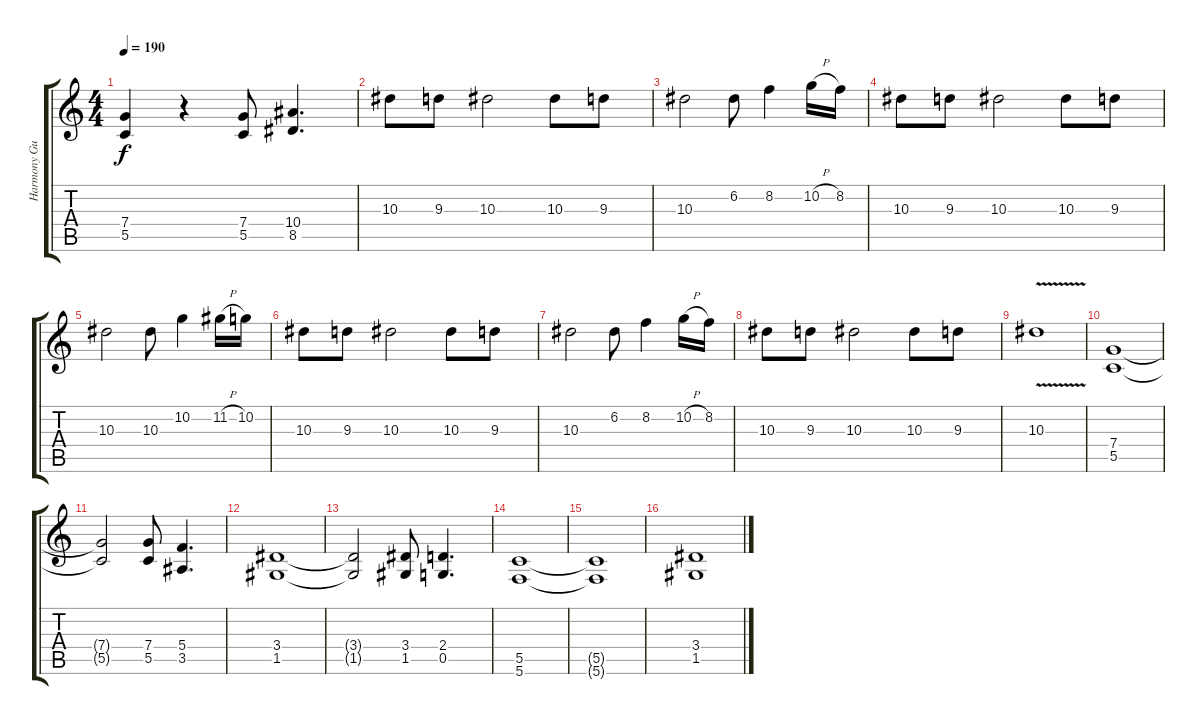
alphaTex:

\track ("Harmony Guitar" "Harmony Gu") {instrument distortionguitar}
\staff {score tabs}
\tuning (D4 A3 F3 C3 G2 C2) {hide}
\ts (4 4)
\tempo 190
\clef g2
\ks c
(7.4 5.5).4{dy f} r.4 (7.4 5.5).8 (10.4 8.5).4{d} |
10.3.8 9.3.8 10.3.2 10.3.8 9.3.8 |
10.3.2 6.2.8 8.2.4 10.2{h}.16 8.2.16 |
10.3.8 9.3.8 10.3.2 10.3.8 9.3.8 |
10.3.2 10.3.8 10.2.4 11.2{h}.16 10.2.16 |
10.3.8 9.3.8 10.3.2 10.3.8 9.3.8 |
10.3.2 6.2.8 8.2.4 10.2{h}.16 8.2.16 |
10.3.8 9.3.8 10.3.2 10.3.8 9.3.8 |
10.3{v}.1 |
(7.4 5.5).1 |
(7.4{t} 5.5{t}).2 (7.4 5.5).8 (5.4 3.5).4{d} |
(3.4 1.5).1 |
(3.4{t} 1.5{t}).2 (3.4 1.5).8 (2.4 0.5).4{d} |
(5.5 5.6).1 |
(5.5{t} 5.6{t}).1 |
(3.4 1.5).1
